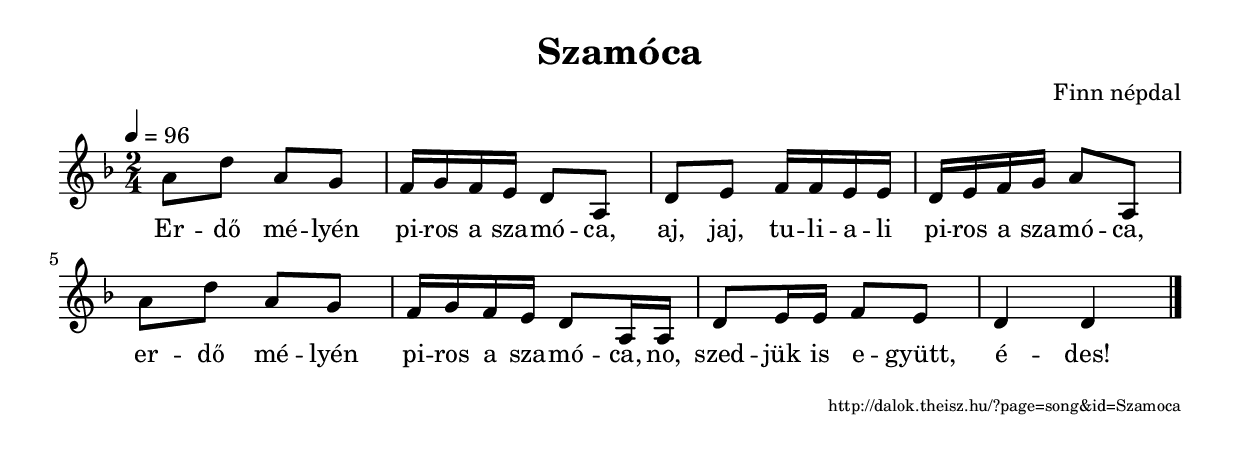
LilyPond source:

\version "2.10.33"


\header {
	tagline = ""	title = "Szamóca"
	composer = "Finn népdal"
}

VoiceA = { \key d \minor \override Staff.TimeSignature #'style = #'()  \time 2/4 \tempo 4=96
	\relative f' { a8 d a g f16 g f e d8 a
d e f16 f e e d e f g a8 a,
a'8 d a g f16 g f e d8 a16 a
d8  e16 e f8 e d4 d \bar "|."
	}
}
SplitLyricsA = \lyricmode { 
Er -- dő mé -- lyén pi -- ros a sza -- mó -- ca,
aj, jaj, tu -- li -- a -- li pi -- ros a sza -- mó -- ca,
er -- dő mé -- lyén pi -- ros a sza -- mó -- ca, no,
szed -- jük is e -- gyütt, é -- des!
}
\score {
	<<
		\context Voice = songStaff { \VoiceA }
		\lyricsto "songStaff" \new Lyrics \SplitLyricsA
	>>
	\layout {
		indent = #0
	}
}

\score {
	<<
		\context Voice = songStaff { \VoiceA }
	>>
	\midi {
	}
}

\markup { \fill-line { \hspace #1 \super http://dalok.theisz.hu/?page=song&id=Szamoca } }

\paper {
}
